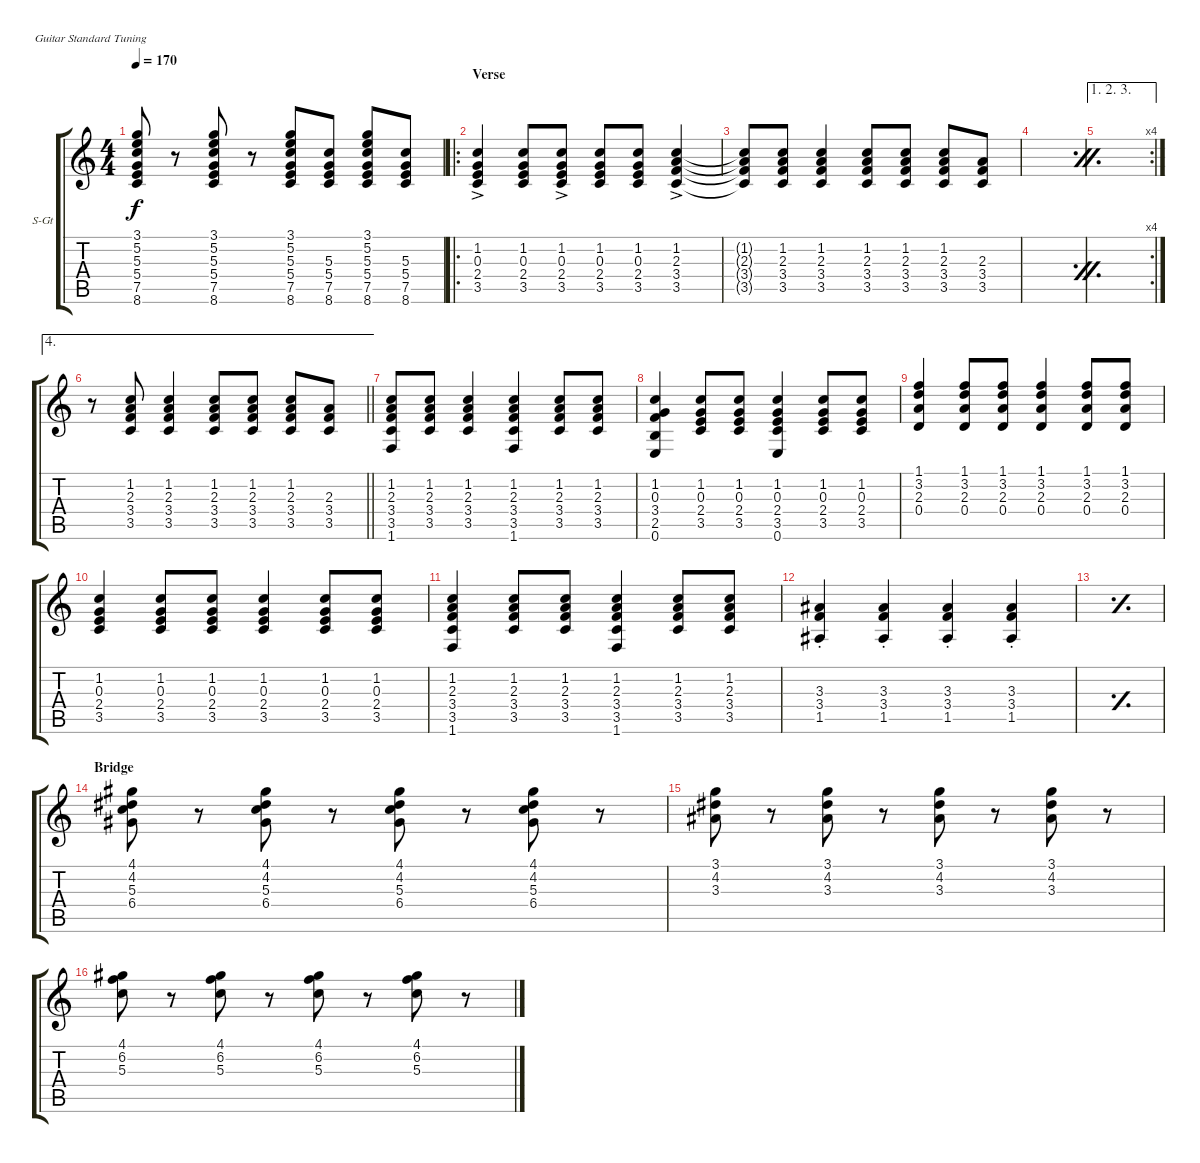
\defaultSystemsLayout 4
\bracketExtendMode groupsimilarinstruments
\firstSystemTrackNameOrientation horizontal
\otherSystemsTrackNameOrientation horizontal
\track ("Steel Guitar" "S-Gt") {instrument acousticguitarsteel}
\staff {score tabs}
\tuning (E4 B3 G3 D3 A2 E2)
\ts (4 4)
\tempo 170
\clef g2
\ks c
(5.3 5.2 3.1 8.6 7.5 5.4).8{dy f} r.8 (3.1 5.2 5.3 8.6 7.5 5.4).8 r.8 (3.1 5.2 5.3 8.6 7.5 5.4).8 (8.6 7.5 5.4 5.3).8 (3.1 5.2 5.3 8.6 7.5 5.4).8 (8.6 5.4 7.5 5.3).8 |
\ro
\section ("" "Verse")
(1.2 0.3 2.4{ac} 3.5{ac}).4 (1.2 0.3 3.5 2.4).8 (1.2 0.3 3.5{ac} 2.4{ac}).8 (1.2 0.3 3.5 2.4).8 (1.2 0.3 3.5 2.4).8 (1.2 2.3 3.5{ac} 3.4{ac}).4 |
(1.2{t} 2.3{t} 3.5{t} 3.4{t}).8 (1.2 2.3 3.4 3.5).8 (1.2 2.3 3.4 3.5).4 (1.2 2.3 3.4 3.5).8 (1.2 2.3 3.4 3.5).8 (1.2 2.3 3.4 3.5).8 (2.3 3.4 3.5).8 |
\simile firstofdouble
|
\ae (1 2 3)
\rc 4
\simile secondofdouble
|
\ae 4
\simile none
\barLineRight lightlight
r.8 (1.2 2.3 3.4 3.5).8 (1.2 2.3 3.4 3.5).4 (1.2 2.3 3.4 3.5).8 (1.2 2.3 3.4 3.5).8 (1.2 2.3 3.4 3.5).8 (2.3 3.4 3.5).8 |
(1.2 2.3 3.4 3.5 1.6).8 (1.2 2.3 3.5 3.4).8 (1.2 2.3 3.5 3.4).4 (1.2 2.3 3.5 3.4 1.6).4 (1.2 2.3 3.5 3.4).8 (3.5 3.4 2.3 1.2).8 |
(1.2 0.3 3.4 2.5 0.6).4 (1.2 0.3 3.5 2.4).8 (1.2 0.3 3.5 2.4).8 (1.2 0.3 3.5 2.4 0.6).4 (1.2 0.3 3.5 2.4).8 (3.5 2.4 0.3 1.2).8 |
(3.2 2.3 0.4 1.1).4 (3.2 2.3 0.4 1.1).8 (3.2 2.3 0.4 1.1).8 (3.2 2.3 0.4 1.1).4 (3.2 2.3 0.4 1.1).8 (0.4 2.3 3.2 1.1).8 |
(1.2 0.3 2.4 3.5).4 (1.2 0.3 3.5 2.4).8 (1.2 0.3 3.5 2.4).8 (1.2 0.3 3.5 2.4).4 (1.2 0.3 3.5 2.4).8 (3.5 2.4 0.3 1.2).8 |
(1.2 2.3 3.4 3.5 1.6).4 (1.2 2.3 3.5 3.4).8 (1.2 2.3 3.5 3.4).8 (1.2 2.3 3.5 3.4 1.6).4 (1.2 2.3 3.5 3.4).8 (3.5 3.4 2.3 1.2).8 |
(1.5{st} 3.3{st} 3.4{st}).4 (1.5{st} 3.3{st} 3.4{st}).4 (1.5{st} 3.3{st} 3.4{st}).4 (1.5{st} 3.3{st} 3.4{st}).4 |
\simile simple
|
\section ("" "Bridge")
\simile none
(6.4 5.3 4.2 4.1).8 r.8 (4.1 4.2 5.3 6.4).8 r.8 (6.4 5.3 4.2 4.1).8 r.8 (4.1 4.2 5.3 6.4).8 r.8 |
(3.1 4.2 3.3).8 r.8 (3.1 4.2 3.3).8 r.8 (3.1 4.2 3.3).8 r.8 (3.1 4.2 3.3).8 r.8 |
(5.3 6.2 4.1).8 r.8 (4.1 6.2 5.3).8 r.8 (4.1 6.2 5.3).8 r.8 (4.1 6.2 5.3).8 r.8
